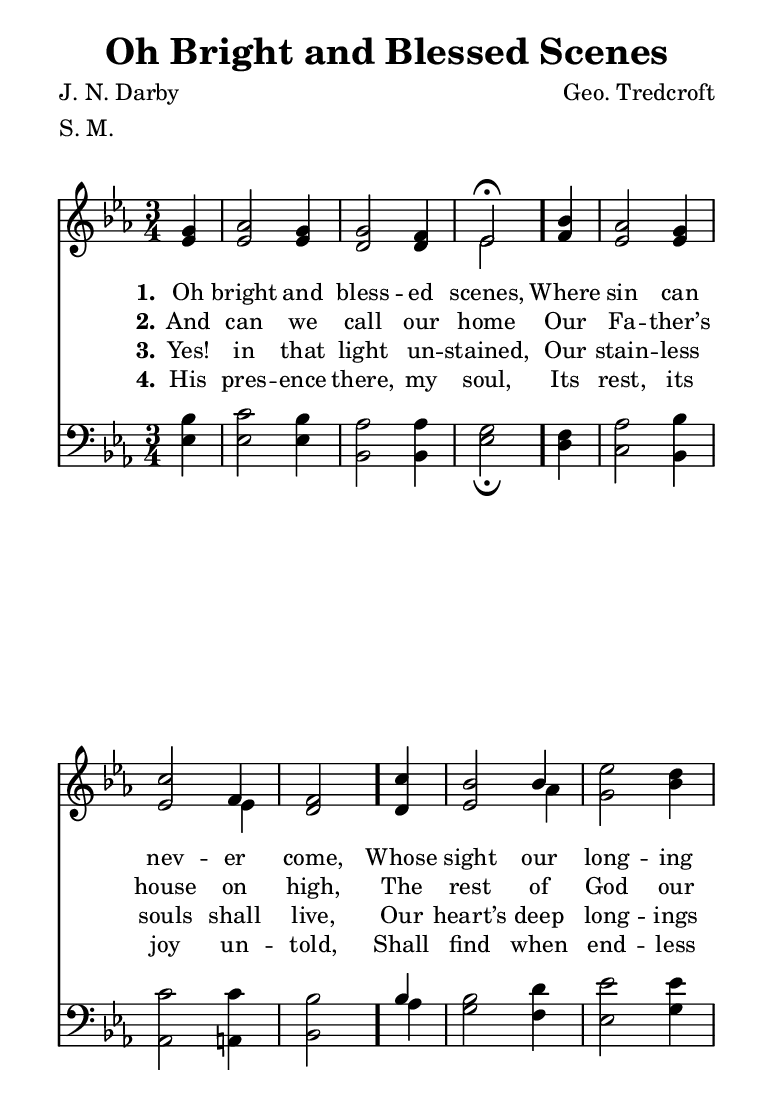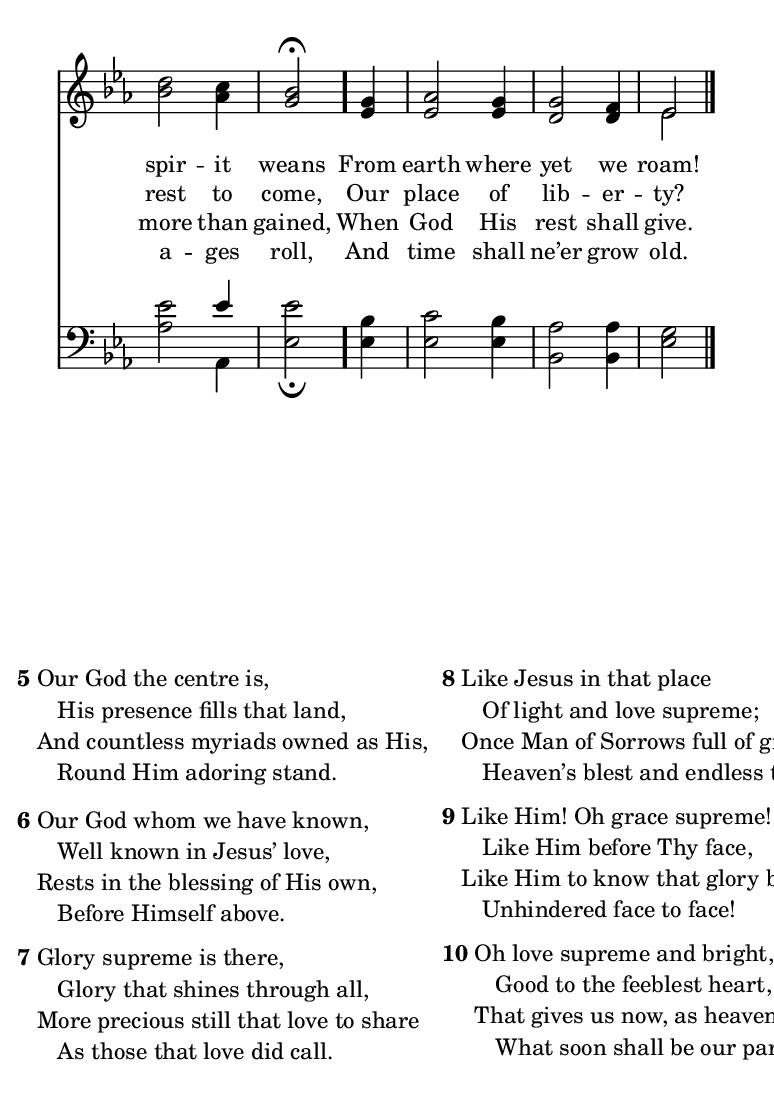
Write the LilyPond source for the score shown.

\include "common/global.ily"
\paper {
  \include "common/paper.ily"
  ragged-last-bottom = ##t
  system-system-spacing.padding = 8
}

\header{
  hymnnumber = "217"
  title = "Oh Bright and Blessed Scenes"
  tunename = "Solyma"
  meter = "S. M."
  poet = "J. N. Darby"
  composer = "Geo. Tredcroft"
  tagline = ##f
}

ta = { \tempo 4=110 }
tb = { \tempo 4=55 }

global = {
  \include "common/overrides.ily"
  \override Staff.TimeSignature.style = #'numbered
  \time 3/4
  \override Score.MetronomeMark.transparent = ##t % hide all fermata changes too
  \ta
  \key ees \major
  \partial 4
  \autoBeamOff
}

notesSoprano = {
\global
\relative c'' {

  g4 | aes2 g4 | g2 f4 | \tb ees2\fermata \ta
  bes'4 | aes2 g4 | c2 f,4 | f2 \eogbreak
  c'4 | bes2 bes4 | ees2 d4 | d2 c4 | \tb bes2\fermata \ta
  g4 | aes2 g4 | g2 f4 | ees2

  \bar "|."

}
}

notesAlto = {
\global
\relative e' {

  ees4 | ees2 ees4 | d2 d4 | ees2
  f4 | ees2 ees4 | ees2 ees4 | d2
  d4 | ees2 aes4 | g2 bes4 | bes2 aes4 | g2
  ees4 | ees2 ees4 | d2 d4 | ees2

}
}

notesTenor = {
\global
\relative a {

  bes4 | c2 bes4 | aes2 aes4 | g2
  f4 | aes2 bes4 | c2 c4 | bes2
  bes4 | bes2 d4 | ees2 ees4 | ees2 ees4 | ees2
  bes4 | c2 bes4 | aes2 aes4 | g2

}
}

notesBass = {
\global
\relative f {

  ees4 | ees2 ees4 | bes2 bes4 | ees2_\fermata
  d4 | c2 bes4 | aes2 a4 | bes2
  aes'4 | g2 f4 | ees2 g4 | aes2 aes,4 | ees'2_\fermata
  ees4 | ees2 ees4 | bes2 bes4 | ees2

}
}

wordsA = \lyricmode {
\set stanza = "1."

Oh bright and bless -- ed scenes, \bar "."
Where sin can nev -- er come, \bar "."
Whose sight our long -- ing spir -- it weans \bar "."
From earth where yet we roam! \bar "."

}

wordsB = \lyricmode {
\set stanza = "2."

And can we call our home
Our Fa -- ther’s house on high,
The rest of God our rest to come,
Our place of lib -- er -- ty?

}

wordsC = \lyricmode {
\set stanza = "3."

Yes! in that light un -- stained,
Our stain -- less souls shall live,
Our heart’s deep long -- ings more than gained,
When God His rest shall give.

}

wordsD = \lyricmode {
\set stanza = "4."

His pres -- ence there, my soul,
Its rest, its joy un -- told,
Shall find when end -- less a -- ges roll,
And time shall ne’er grow old.

}

wordsE = \markuplist {

\line { Our God the centre is, }
\line { { \hspace #2 } His presence fills that land, }
\line { And countless myriads owned as His, }
\line { { \hspace #2 } Round Him adoring stand. }

}

wordsF = \markuplist {

\line { Our God whom we have known, }
\line { { \hspace #2 } Well known in Jesus’ love, }
\line { Rests in the blessing of His own, }
\line { { \hspace #2 } Before Himself above. }

}

wordsG = \markuplist {

\line { Glory supreme is there, }
\line { { \hspace #2 } Glory that shines through all, }
\line { More precious still that love to share }
\line { { \hspace #2 } As those that love did call. }

}

wordsH = \markuplist {

\line { Like Jesus in that place }
\line { { \hspace #2 } Of light and love supreme; }
\line { Once Man of Sorrows full of grace, }
\line { { \hspace #2 } Heaven’s blest and endless theme. }

}

wordsI = \markuplist {

\line { Like Him! Oh grace supreme! }
\line { { \hspace #2 } Like Him before Thy face, }
\line { Like Him to know that glory beam }
\line { { \hspace #2 } Unhindered face to face! }

}

wordsJ = \markuplist {

\line { Oh love supreme and bright, }
\line { { \hspace #2 } Good to the feeblest heart, }
\line { That gives us now, as heavenly light }
\line { { \hspace #2 } What soon shall be our part. }

}

\score {
  \context ChoirStaff <<
    \context Staff = upper <<
      \set Staff.autoBeaming = ##f
      \set ChoirStaff.systemStartDelimiter = #'SystemStartBar
      \set ChoirStaff.printPartCombineTexts = ##f
      \partcombine #'(2 . 9) \notesSoprano \notesAlto
      \context NullVoice = sopranos { \voiceOne << \notesSoprano >> }
      \context NullVoice = altos { \voiceTwo << \notesAlto >> }
      \context Lyrics = one   \lyricsto sopranos \wordsA
      \context Lyrics = two   \lyricsto sopranos \wordsB
      \context Lyrics = three \lyricsto sopranos \wordsC
      \context Lyrics = four  \lyricsto sopranos \wordsD
    >>
    \context Staff = men <<
      \set Staff.autoBeaming = ##f
      \clef bass
      \set ChoirStaff.printPartCombineTexts = ##f
      \partcombine #'(2 . 9) \notesTenor \notesBass
      \context NullVoice = tenors { \voiceOne << \notesTenor >> }
      \context NullVoice = basses { \voiceTwo << \notesBass >> }
    >>
  >>
  \layout {
    \include "common/layout.ily"
  }
  \midi{
    \include "common/midi.ily"
  }
}

\noPageBreak

\markup { \fill-line {
  \hspace #0.1
  \column {
  \line{ \bold 5 \column { \wordsE } } \combine \null \vspace #0.4
  \line{ \bold 6 \column { \wordsF } } \combine \null \vspace #0.4
  \line{ \bold 7 \column { \wordsG } }
  }
  \hspace #0.1
  \column {
  \line{ \bold 8 \column { \wordsH } } \combine \null \vspace #0.4
  \line{ \bold 9 \column { \wordsI } } \combine \null \vspace #0.4
  \line{ \bold 10 \column { \wordsJ } }
  }
  \hspace #0.1
} }

\version "2.19.49"  % necessary for upgrading to future LilyPond versions.

% vi:set et ts=2 sw=2 ai nocindent syntax=lilypond:
